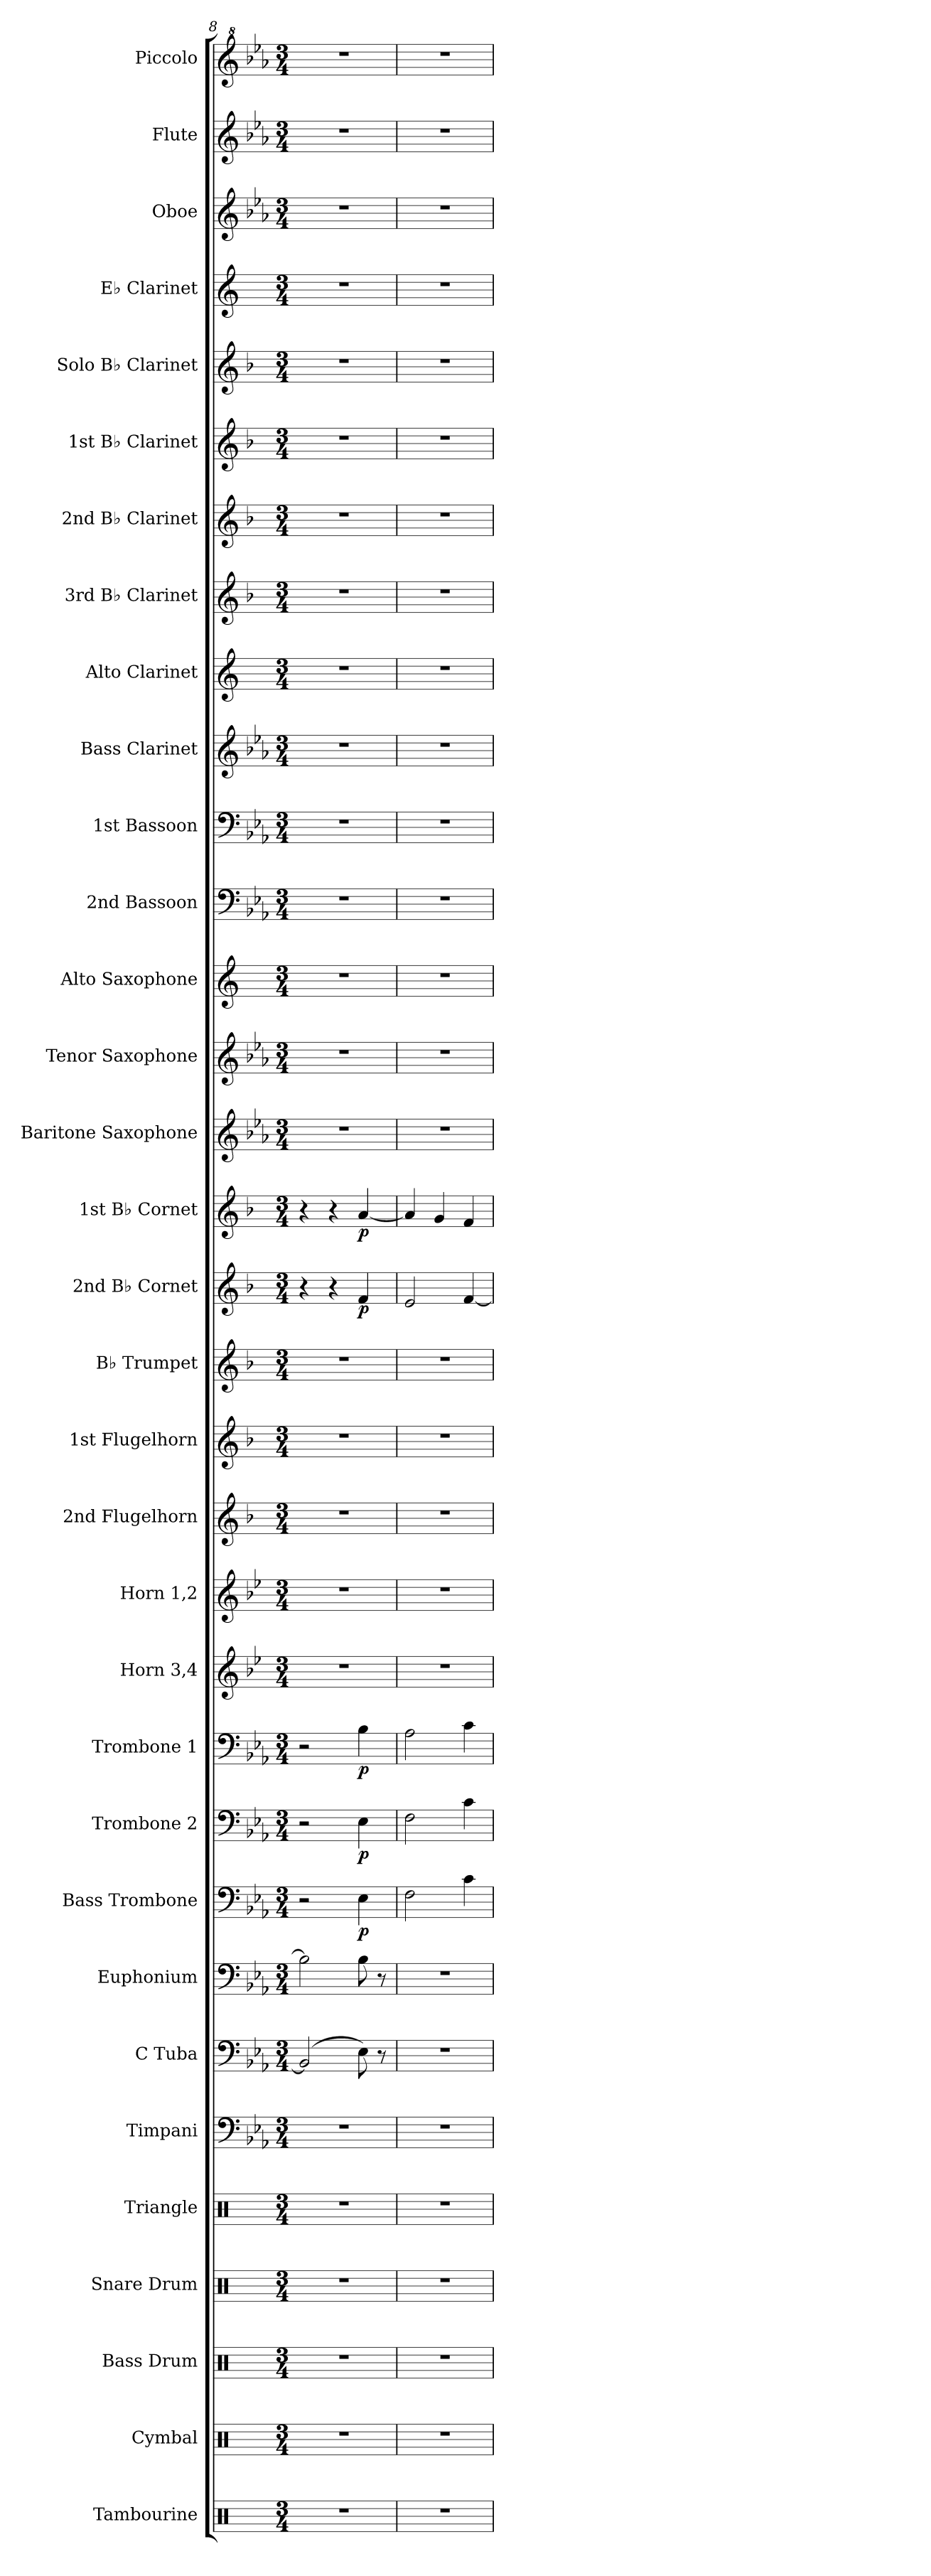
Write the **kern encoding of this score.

**kern	**kern	**kern	**kern	**kern	**kern	**kern	**kern	**kern	**dynam	**kern	**dynam	**kern	**dynam	**kern	**kern	**kern	**kern	**kern	**kern	**dynam	**kern	**dynam	**kern	**kern	**kern	**kern	**kern	**kern	**kern	**kern	**kern	**kern	**kern	**kern	**kern	**kern	**kern
*part33	*part32	*part31	*part30	*part29	*part28	*part27	*part26	*part25	*part25	*part24	*part24	*part23	*part23	*part22	*part21	*part20	*part19	*part18	*part17	*part17	*part16	*part16	*part15	*part14	*part13	*part12	*part11	*part10	*part9	*part8	*part7	*part6	*part5	*part4	*part3	*part2	*part1
*staff33	*staff32	*staff31	*staff30	*staff29	*staff28	*staff27	*staff26	*staff25	*staff25	*staff24	*staff24	*staff23	*staff23	*staff22	*staff21	*staff20	*staff19	*staff18	*staff17	*staff17	*staff16	*staff16	*staff15	*staff14	*staff13	*staff12	*staff11	*staff10	*staff9	*staff8	*staff7	*staff6	*staff5	*staff4	*staff3	*staff2	*staff1
*I"Tambourine	*I"Cymbal	*I"Bass Drum	*I"Snare Drum	*I"Triangle	*I"Timpani	*I"C Tuba	*I"Euphonium	*I"Bass Trombone	*	*I"Trombone 2	*	*I"Trombone 1	*	*I"Horn 3,4	*I"Horn 1,2	*I"2nd Flugelhorn	*I"1st Flugelhorn	*I"B♭ Trumpet	*I"2nd B♭ Cornet	*	*I"1st B♭ Cornet	*	*I"Baritone Saxophone	*I"Tenor Saxophone	*I"Alto Saxophone	*I"2nd Bassoon	*I"1st Bassoon	*I"Bass Clarinet	*I"Alto Clarinet	*I"3rd B♭ Clarinet	*I"2nd B♭ Clarinet	*I"1st B♭ Clarinet	*I"Solo B♭ Clarinet	*I"E♭ Clarinet	*I"Oboe	*I"Flute	*I"Piccolo
*I'Tamb.	*I'Cym.	*I'B. Dr.	*I'Sn. Dr.	*I'Trgl.	*I'Timp.	*I'C Tu.	*I'Eu.	*I'B. Trb.	*	*I'Trb. 2	*	*I'Trb. 1	*	*I'Hn. 3,4	*I'Hn. 1,2	*I'2nd Flghn.	*I'1st Flghn.	*I'B♭ Tpt.	*I'2nd B♭ Cnt.	*	*I'1st B♭ Cnt.	*	*I'Bar. Sax.	*I'T. Sax.	*I'A. Sax.	*I'2nd Bsn.	*I'1st Bsn.	*I'B. Cl.	*I'A. Cl.	*I'3rd B♭ Cl.	*I'2nd B♭ Cl.	*I'1st B♭ Cl.	*I'Solo B♭ Cl.	*I'E♭ Cl.	*I'Ob.	*I'Fl.	*I'Picc.
!!LO:PB:g=z
*clefX	*clefX	*clefX	*clefX	*clefX	*clefF4	*clefF4	*clefF4	*clefF4	*	*clefF4	*	*clefF4	*	*clefG2	*clefG2	*clefG2	*clefG2	*clefG2	*clefG2	*	*clefG2	*	*clefG2	*clefG2	*clefG2	*clefF4	*clefF4	*clefG2	*clefG2	*clefG2	*clefG2	*clefG2	*clefG2	*clefG2	*clefG2	*clefG2	*clefG^2
*	*	*	*	*	*	*	*	*	*	*	*	*	*	*ITrd4c7	*ITrd4c7	*ITrd1c2	*ITrd1c2	*ITrd1c2	*ITrd1c2	*	*ITrd1c2	*	*ITrd12c21	*ITrd8c14	*ITrd5c9	*	*	*ITrd8c14	*ITrd5c9	*ITrd1c2	*ITrd1c2	*ITrd1c2	*ITrd1c2	*ITrd-2c-3	*	*	*ITrd-7c-12
*k[]	*k[]	*k[]	*k[]	*k[]	*k[b-e-a-]	*k[b-e-a-]	*k[b-e-a-]	*k[b-e-a-]	*	*k[b-e-a-]	*	*k[b-e-a-]	*	*k[b-e-a-]	*k[b-e-a-]	*k[b-e-a-]	*k[b-e-a-]	*k[b-e-a-]	*k[b-e-a-]	*	*k[b-e-a-]	*	*k[b-e-a-]	*k[b-e-a-]	*k[b-e-a-]	*k[b-e-a-]	*k[b-e-a-]	*k[b-e-a-]	*k[b-e-a-]	*k[b-e-a-]	*k[b-e-a-]	*k[b-e-a-]	*k[b-e-a-]	*k[b-e-a-]	*k[b-e-a-]	*k[b-e-a-]	*k[b-e-a-]
*C:	*C:	*C:	*C:	*C:	*E-:	*E-:	*E-:	*E-:	*	*E-:	*	*E-:	*	*E-:	*E-:	*E-:	*E-:	*E-:	*E-:	*	*E-:	*	*E-:	*E-:	*E-:	*E-:	*E-:	*E-:	*E-:	*E-:	*E-:	*E-:	*E-:	*E-:	*E-:	*E-:	*E-:
*M3/4	*M3/4	*M3/4	*M3/4	*M3/4	*M3/4	*M3/4	*M3/4	*M3/4	*	*M3/4	*	*M3/4	*	*M3/4	*M3/4	*M3/4	*M3/4	*M3/4	*M3/4	*	*M3/4	*	*M3/4	*M3/4	*M3/4	*M3/4	*M3/4	*M3/4	*M3/4	*M3/4	*M3/4	*M3/4	*M3/4	*M3/4	*M3/4	*M3/4	*M3/4
=8	=8	=8	=8	=8	=8	=8	=8	=8	=8	=8	=8	=8	=8	=8	=8	=8	=8	=8	=8	=8	=8	=8	=8	=8	=8	=8	=8	=8	=8	=8	=8	=8	=8	=8	=8	=8	=8
2.r	2.r	2.r	2.r	2.r	2.r	(2BB-/]	2B-\]	2r	.	2r	.	2r	.	2.r	2.r	2.r	2.r	2.r	4r	.	4r	.	2.r	2.r	2.r	2.r	2.r	2.r	2.r	2.r	2.r	2.r	2.r	2.r	2.r	2.r	2.r
.	.	.	.	.	.	.	.	.	.	.	.	.	.	.	.	.	.	.	4r	.	4r	.	.	.	.	.	.	.	.	.	.	.	.	.	.	.	.
!	!	!	!	!	!	!	!	!	!LO:DY:b	!	!LO:DY:b	!	!LO:DY:b	!	!	!	!	!	!	!LO:DY:b	!	!LO:DY:b	!	!	!	!	!	!	!	!	!	!	!	!	!	!	!
.	.	.	.	.	.	8E-\)	8B-\	4E-\	p	4E-\	p	4B-\	p	.	.	.	.	.	4e-/	p	[4g/	p	.	.	.	.	.	.	.	.	.	.	.	.	.	.	.
.	.	.	.	.	.	8r	8r	.	.	.	.	.	.	.	.	.	.	.	.	.	.	.	.	.	.	.	.	.	.	.	.	.	.	.	.	.	.
=9	=9	=9	=9	=9	=9	=9	=9	=9	=9	=9	=9	=9	=9	=9	=9	=9	=9	=9	=9	=9	=9	=9	=9	=9	=9	=9	=9	=9	=9	=9	=9	=9	=9	=9	=9	=9	=9
2.r	2.r	2.r	2.r	2.r	2.r	2.r	2.r	2F\	.	2F\	.	2A-\	.	2.r	2.r	2.r	2.r	2.r	2d/	.	4g/]	.	2.r	2.r	2.r	2.r	2.r	2.r	2.r	2.r	2.r	2.r	2.r	2.r	2.r	2.r	2.r
.	.	.	.	.	.	.	.	.	.	.	.	.	.	.	.	.	.	.	.	.	4f/	.	.	.	.	.	.	.	.	.	.	.	.	.	.	.	.
.	.	.	.	.	.	.	.	4c\	.	4c\	.	4c\	.	.	.	.	.	.	[4e-/	.	4e-/	.	.	.	.	.	.	.	.	.	.	.	.	.	.	.	.
=	=	=	=	=	=	=	=	=	=	=	=	=	=	=	=	=	=	=	=	=	=	=	=	=	=	=	=	=	=	=	=	=	=	=	=	=	=
*-	*-	*-	*-	*-	*-	*-	*-	*-	*-	*-	*-	*-	*-	*-	*-	*-	*-	*-	*-	*-	*-	*-	*-	*-	*-	*-	*-	*-	*-	*-	*-	*-	*-	*-	*-	*-	*-
